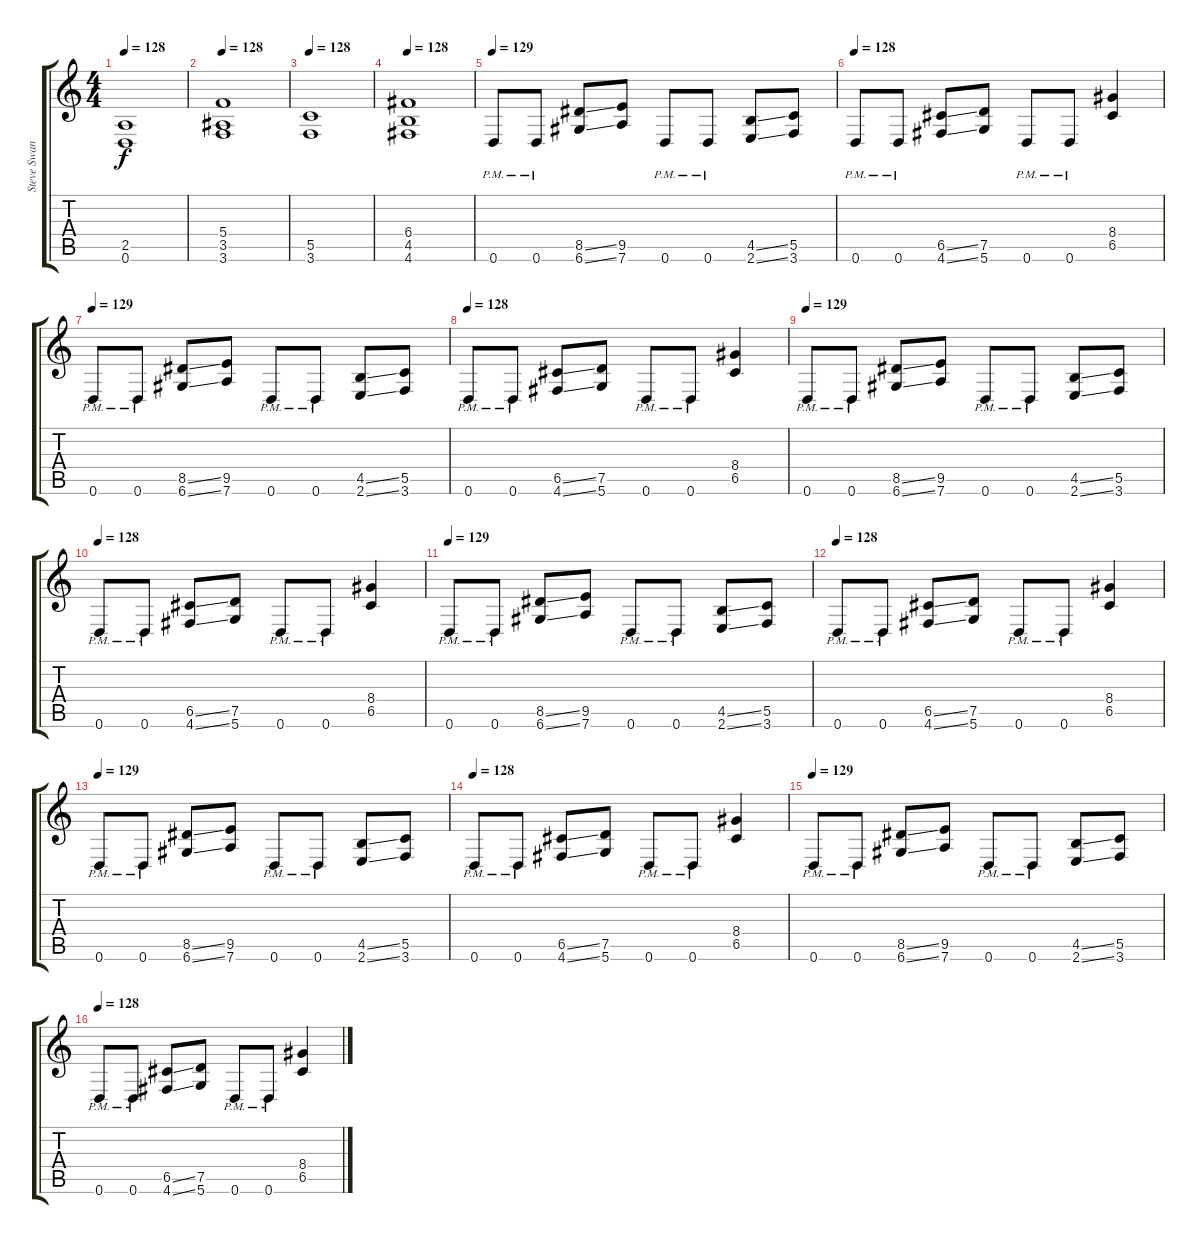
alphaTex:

\track ("Steve Swanson (Rythm Guitar)" "Steve Swan") {instrument distortionguitar}
\staff {score tabs}
\tuning (D4 A3 F3 C3 G2 D2) {hide}
\ts (4 4)
\tempo 128
\clef g2
\ks c
(2.5 0.6).1{dy f} |
\tempo 128
(5.4 3.5 3.6).1 |
\tempo 128
(5.5 3.6).1 |
\tempo 128
(6.4 4.5 4.6).1 |
\tempo 129
0.6{pm}.8 0.6{pm}.8 (8.5{ss} 6.6{ss}).8 (9.5 7.6).8 0.6{pm}.8 0.6{pm}.8 (4.5{ss} 2.6{ss}).8 (5.5 3.6).8 |
\tempo 128
0.6{pm}.8 0.6{pm}.8 (6.5{ss} 4.6{ss}).8 (7.5 5.6).8 0.6{pm}.8 0.6{pm}.8 (8.4 6.5).4 |
\tempo 129
0.6{pm}.8 0.6{pm}.8 (8.5{ss} 6.6{ss}).8 (9.5 7.6).8 0.6{pm}.8 0.6{pm}.8 (4.5{ss} 2.6{ss}).8 (5.5 3.6).8 |
\tempo 128
0.6{pm}.8 0.6{pm}.8 (6.5{ss} 4.6{ss}).8 (7.5 5.6).8 0.6{pm}.8 0.6{pm}.8 (8.4 6.5).4 |
\tempo 129
0.6{pm}.8 0.6{pm}.8 (8.5{ss} 6.6{ss}).8 (9.5 7.6).8 0.6{pm}.8 0.6{pm}.8 (4.5{ss} 2.6{ss}).8 (5.5 3.6).8 |
\tempo 128
0.6{pm}.8 0.6{pm}.8 (6.5{ss} 4.6{ss}).8 (7.5 5.6).8 0.6{pm}.8 0.6{pm}.8 (8.4 6.5).4 |
\tempo 129
0.6{pm}.8 0.6{pm}.8 (8.5{ss} 6.6{ss}).8 (9.5 7.6).8 0.6{pm}.8 0.6{pm}.8 (4.5{ss} 2.6{ss}).8 (5.5 3.6).8 |
\tempo 128
0.6{pm}.8 0.6{pm}.8 (6.5{ss} 4.6{ss}).8 (7.5 5.6).8 0.6{pm}.8 0.6{pm}.8 (8.4 6.5).4 |
\tempo 129
0.6{pm}.8 0.6{pm}.8 (8.5{ss} 6.6{ss}).8 (9.5 7.6).8 0.6{pm}.8 0.6{pm}.8 (4.5{ss} 2.6{ss}).8 (5.5 3.6).8 |
\tempo 128
0.6{pm}.8 0.6{pm}.8 (6.5{ss} 4.6{ss}).8 (7.5 5.6).8 0.6{pm}.8 0.6{pm}.8 (8.4 6.5).4 |
\tempo 129
0.6{pm}.8 0.6{pm}.8 (8.5{ss} 6.6{ss}).8 (9.5 7.6).8 0.6{pm}.8 0.6{pm}.8 (4.5{ss} 2.6{ss}).8 (5.5 3.6).8 |
\tempo 128
0.6{pm}.8 0.6{pm}.8 (6.5{ss} 4.6{ss}).8 (7.5 5.6).8 0.6{pm}.8 0.6{pm}.8 (8.4 6.5).4
